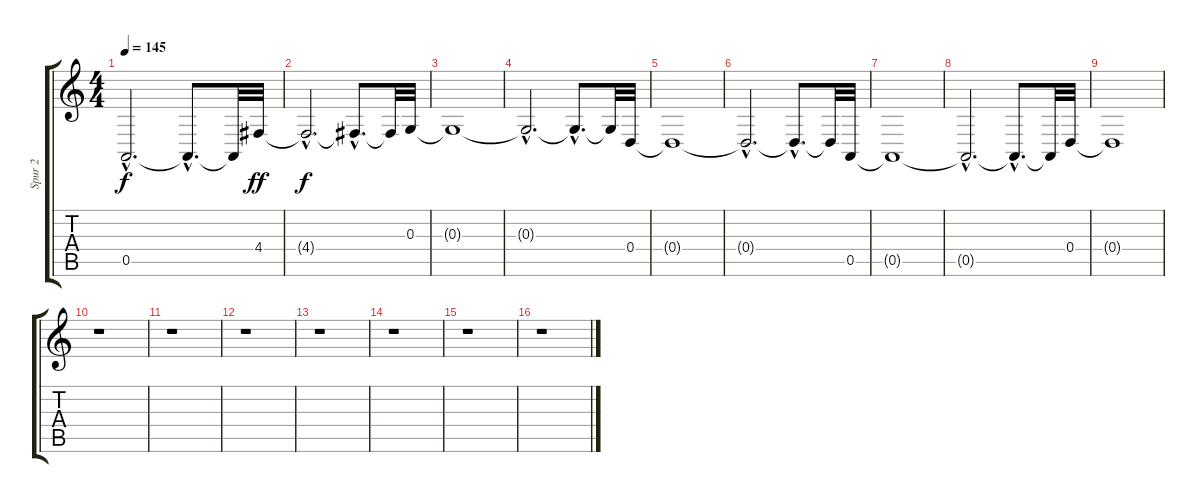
\track ("Spur 2" "Spur 2") {instrument pad2warm}
\staff {score tabs}
\tuning (E4 B3 G3 D3 A2 E2) {hide}
\ts (4 4)
\tempo 145
\clef g2
\ks c
0.5{hac t}.2{d dy f} 0.5{hac t}.8{d} 0.5{t}.32 4.4.32{dy ff} |
4.4{hac t}.2{d dy f} 4.4{hac t}.8{d} 4.4{t}.32 0.3.32 |
0.3{t}.1 |
0.3{hac t}.2{d} 0.3{hac t}.8{d} 0.3{t}.32 0.4.32 |
0.4{t}.1 |
0.4{hac t}.2{d} 0.4{hac t}.8{d} 0.4{t}.32 0.5.32 |
0.5{t}.1 |
0.5{hac t}.2{d} 0.5{hac t}.8{d} 0.5{t}.32 0.4.32 |
0.4{t}.1 |
r.1 |
r.1 |
r.1 |
r.1 |
r.1 |
r.1 |
r.1
